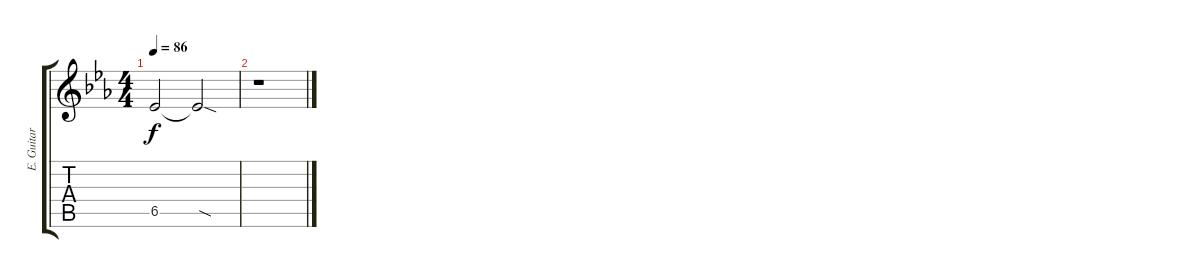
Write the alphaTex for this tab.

\track ("E. Guitar III (L. Channel)" "E. Guitar ") {instrument overdrivenguitar}
\staff {score tabs}
\tuning (E4 B3 G3 D3 A2 E2) {hide}
\ts (4 4)
\tempo 86
\clef g2
\ks eb
6.5{t}.2{dy f} 6.5{sod t}.2 |
r.1
